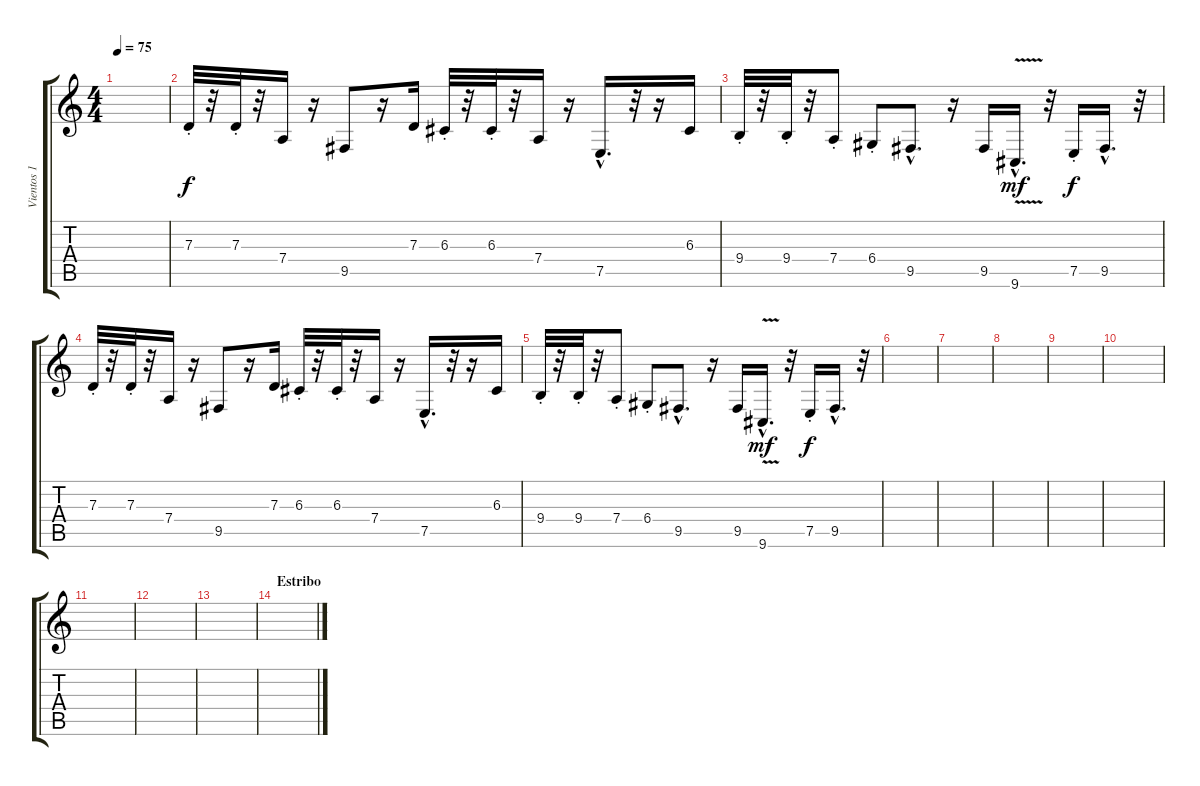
\track ("Vientos 1" "Vientos 1") {instrument tuba}
\staff {score tabs}
\tuning (E4 B3 G3 D3 A2 E2) {hide}
\ts (4 4)
\tempo 75
\clef g2
\ks c
|
7.3{st}.32 r.32 7.3{st}.32 r.32 7.4.16 r.16 9.5.8 r.16 7.3.16 6.3{st}.32 r.32 6.3{st}.32 r.32 7.4.16 r.16 7.5{hac}.16{d} r.32 r.16 6.3.16 |
9.4{st}.32 r.32 9.4{st}.32 r.32 7.4{st}.8 6.4{st}.8 9.5{hac}.8{d} r.16 9.5.16 9.6{v hac}.16{d dy mf} r.32 7.5{st}.16{dy f} 9.5{hac}.16{d} r.32 |
7.3{st}.32 r.32 7.3{st}.32 r.32 7.4.16 r.16 9.5.8 r.16 7.3.16 6.3{st}.32 r.32 6.3{st}.32 r.32 7.4.16 r.16 7.5{hac}.16{d} r.32 r.16 6.3.16 |
9.4{st}.32 r.32 9.4{st}.32 r.32 7.4{st}.8 6.4{st}.8 9.5{hac}.8{d} r.16 9.5.16 9.6{v hac}.16{d dy mf} r.32 7.5{st}.16{dy f} 9.5{hac}.16{d} r.32 |
|
|
|
|
|
|
|
|
\section ("" "Estribo")
